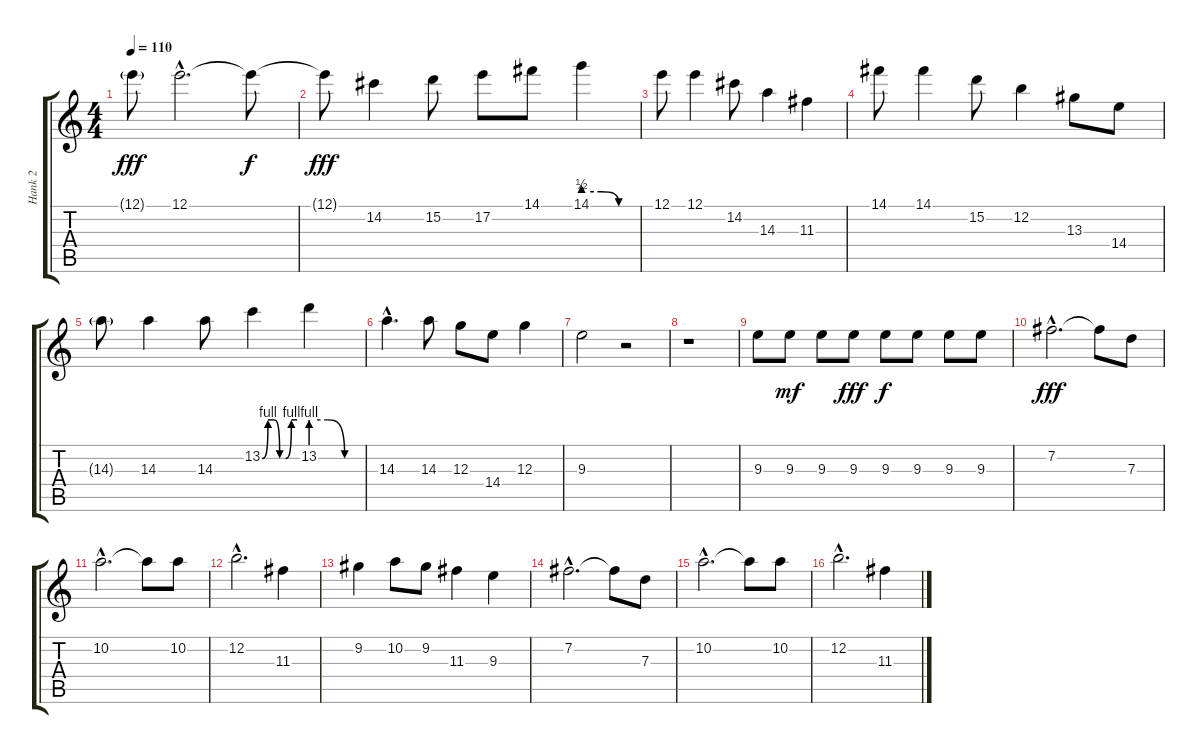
\track ("Hank 2" "Hank 2") {instrument acousticguitarnylon}
\staff {score tabs}
\tuning (E4 B3 G3 D3 A2 E2) {hide}
\ts (4 4)
\tempo 110
\clef g2
\ks c
12.1{g}.8{dy fff} 12.1{hac}.2{d} 12.1{t}.8{dy f} |
12.1{t}.8{dy fff} 14.2.4 15.2.8 17.2.8 14.1.8 14.1{be (custom 0 2 20 2 40 0 60 0)}.4 |
12.1.8 12.1.4 14.2.8 14.3.4 11.3.4 |
14.1.8 14.1.4 15.2.8 12.2.4 13.3.8 14.4.8 |
14.3{g}.8 14.3.4 14.3.8 13.2{be (custom 0 0 10 4 20 4 30 0 40 0 50 4 60 4)}.4 13.2{be (custom 0 4 20 4 40 0 60 0)}.4 |
14.3{hac}.4{d} 14.3.8 12.3.8 14.4.8 12.3.4 |
9.3.2 r.2 |
r.1 |
9.3.8{volume 16 instrument acousticguitarnylon} 9.3.8{dy mf} 9.3.8 9.3.8{dy fff} 9.3.8{dy f} 9.3.8 9.3.8 9.3.8 |
7.2{hac}.2{d dy fff} 7.2{t}.8 7.3.8 |
10.2{hac}.2{d} 10.2{t}.8 10.2.8 |
12.2{hac}.2{d} 11.3.4 |
9.2.4 10.2.8 9.2.8 11.3.4 9.3.4 |
7.2{hac}.2{d} 7.2{t}.8 7.3.8 |
10.2{hac}.2{d} 10.2{t}.8 10.2.8 |
12.2{hac}.2{d} 11.3.4
